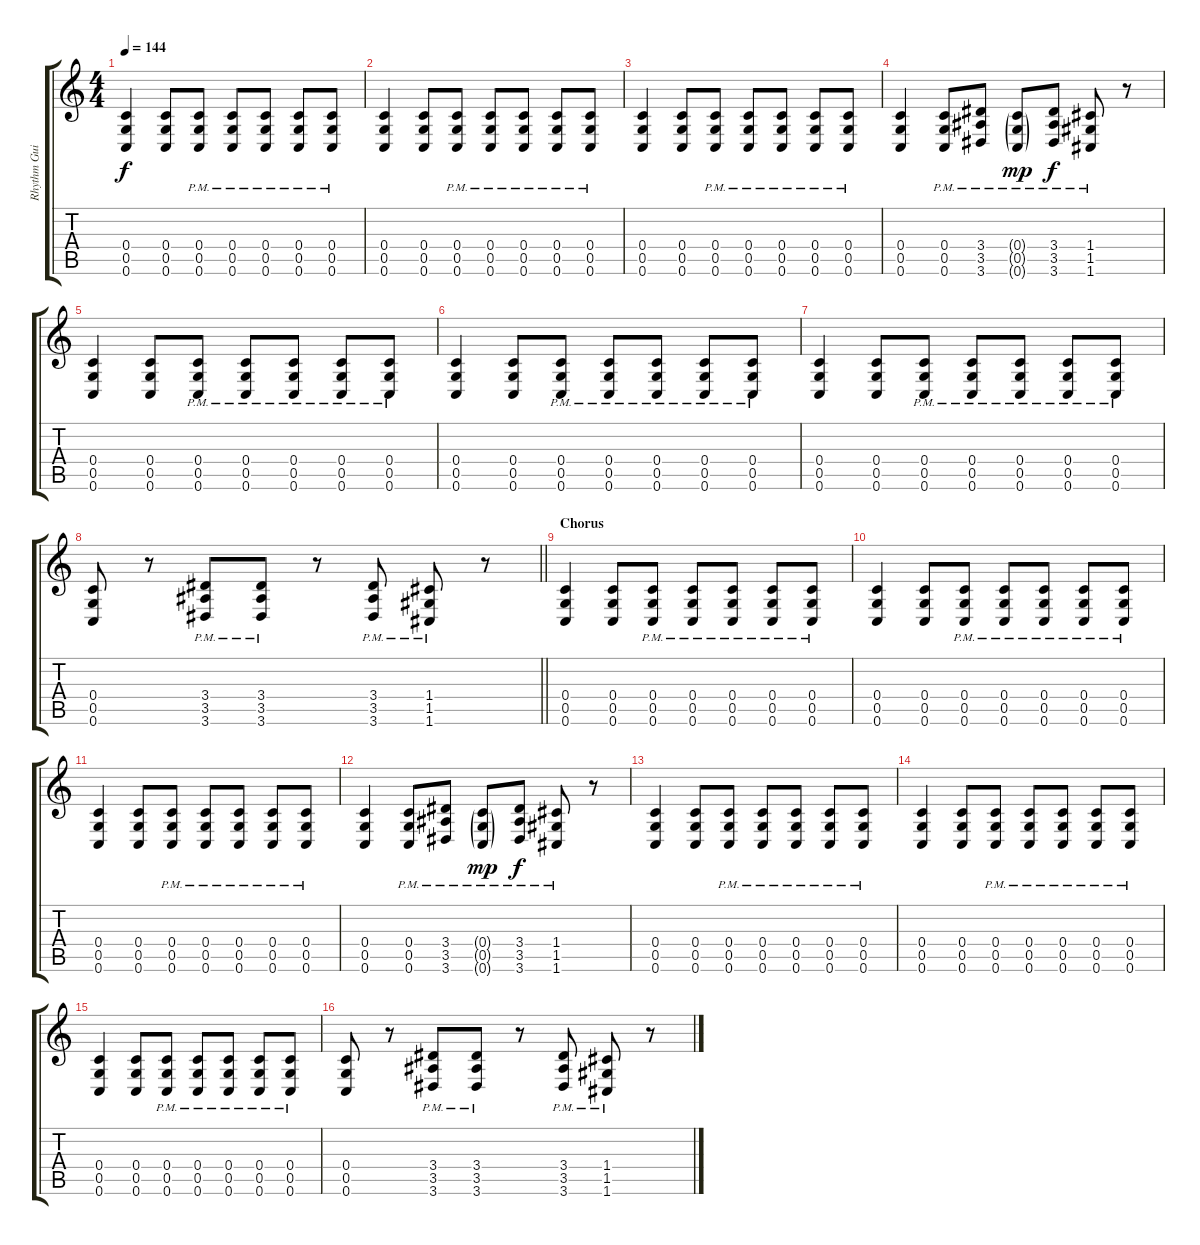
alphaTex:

\track ("Rhythm Guitar I" "Rhythm Gui") {instrument distortionguitar}
\staff {score tabs}
\tuning (D4 A3 F3 C3 G2 C2) {hide}
\ts (4 4)
\tempo 144
\clef g2
\ks c
(0.4 0.5 0.6).4{dy f} (0.4 0.5 0.6).8 (0.4{pm} 0.5{pm} 0.6{pm}).8 (0.4{pm} 0.5{pm} 0.6{pm}).8 (0.4{pm} 0.5{pm} 0.6{pm}).8 (0.4{pm} 0.5{pm} 0.6{pm}).8 (0.4{pm} 0.5{pm} 0.6{pm}).8 |
(0.4 0.5 0.6).4 (0.4 0.5 0.6).8 (0.4{pm} 0.5{pm} 0.6{pm}).8 (0.4{pm} 0.5{pm} 0.6{pm}).8 (0.4{pm} 0.5{pm} 0.6{pm}).8 (0.4{pm} 0.5{pm} 0.6{pm}).8 (0.4{pm} 0.5{pm} 0.6{pm}).8 |
(0.4 0.5 0.6).4 (0.4 0.5 0.6).8 (0.4{pm} 0.5{pm} 0.6{pm}).8 (0.4{pm} 0.5{pm} 0.6{pm}).8 (0.4{pm} 0.5{pm} 0.6{pm}).8 (0.4{pm} 0.5{pm} 0.6{pm}).8 (0.4{pm} 0.5{pm} 0.6{pm}).8 |
(0.4 0.5 0.6).4 (0.4{pm} 0.5{pm} 0.6{pm}).8 (3.4{pm} 3.5{pm} 3.6{pm}).8 (0.4{g pm} 0.5{g pm} 0.6{g pm}).8{dy mp} (3.4{pm} 3.5{pm} 3.6{pm}).8{dy f} (1.4{pm} 1.5{pm} 1.6{pm}).8 r.8 |
(0.4 0.5 0.6).4 (0.4 0.5 0.6).8 (0.4{pm} 0.5{pm} 0.6{pm}).8 (0.4{pm} 0.5{pm} 0.6{pm}).8 (0.4{pm} 0.5{pm} 0.6{pm}).8 (0.4{pm} 0.5{pm} 0.6{pm}).8 (0.4{pm} 0.5{pm} 0.6{pm}).8 |
(0.4 0.5 0.6).4 (0.4 0.5 0.6).8 (0.4{pm} 0.5{pm} 0.6{pm}).8 (0.4{pm} 0.5{pm} 0.6{pm}).8 (0.4{pm} 0.5{pm} 0.6{pm}).8 (0.4{pm} 0.5{pm} 0.6{pm}).8 (0.4{pm} 0.5{pm} 0.6{pm}).8 |
(0.4 0.5 0.6).4 (0.4 0.5 0.6).8 (0.4{pm} 0.5{pm} 0.6{pm}).8 (0.4{pm} 0.5{pm} 0.6{pm}).8 (0.4{pm} 0.5{pm} 0.6{pm}).8 (0.4{pm} 0.5{pm} 0.6{pm}).8 (0.4{pm} 0.5{pm} 0.6{pm}).8 |
\barLineRight lightlight
(0.4 0.5 0.6).8 r.8 (3.4{pm} 3.5{pm} 3.6{pm}).8 (3.4{pm} 3.5{pm} 3.6{pm}).8 r.8 (3.4{pm} 3.5{pm} 3.6{pm}).8 (1.4{pm} 1.5{pm} 1.6{pm}).8 r.8 |
\section ("" "Chorus")
(0.4 0.5 0.6).4 (0.4 0.5 0.6).8 (0.4{pm} 0.5{pm} 0.6{pm}).8 (0.4{pm} 0.5{pm} 0.6{pm}).8 (0.4{pm} 0.5{pm} 0.6{pm}).8 (0.4{pm} 0.5{pm} 0.6{pm}).8 (0.4{pm} 0.5{pm} 0.6{pm}).8 |
(0.4 0.5 0.6).4 (0.4 0.5 0.6).8 (0.4{pm} 0.5{pm} 0.6{pm}).8 (0.4{pm} 0.5{pm} 0.6{pm}).8 (0.4{pm} 0.5{pm} 0.6{pm}).8 (0.4{pm} 0.5{pm} 0.6{pm}).8 (0.4{pm} 0.5{pm} 0.6{pm}).8 |
(0.4 0.5 0.6).4 (0.4 0.5 0.6).8 (0.4{pm} 0.5{pm} 0.6{pm}).8 (0.4{pm} 0.5{pm} 0.6{pm}).8 (0.4{pm} 0.5{pm} 0.6{pm}).8 (0.4{pm} 0.5{pm} 0.6{pm}).8 (0.4{pm} 0.5{pm} 0.6{pm}).8 |
(0.4 0.5 0.6).4 (0.4{pm} 0.5{pm} 0.6{pm}).8 (3.4{pm} 3.5{pm} 3.6{pm}).8 (0.4{g pm} 0.5{g pm} 0.6{g pm}).8{dy mp} (3.4{pm} 3.5{pm} 3.6{pm}).8{dy f} (1.4{pm} 1.5{pm} 1.6{pm}).8 r.8 |
(0.4 0.5 0.6).4 (0.4 0.5 0.6).8 (0.4{pm} 0.5{pm} 0.6{pm}).8 (0.4{pm} 0.5{pm} 0.6{pm}).8 (0.4{pm} 0.5{pm} 0.6{pm}).8 (0.4{pm} 0.5{pm} 0.6{pm}).8 (0.4{pm} 0.5{pm} 0.6{pm}).8 |
(0.4 0.5 0.6).4 (0.4 0.5 0.6).8 (0.4{pm} 0.5{pm} 0.6{pm}).8 (0.4{pm} 0.5{pm} 0.6{pm}).8 (0.4{pm} 0.5{pm} 0.6{pm}).8 (0.4{pm} 0.5{pm} 0.6{pm}).8 (0.4{pm} 0.5{pm} 0.6{pm}).8 |
(0.4 0.5 0.6).4 (0.4 0.5 0.6).8 (0.4{pm} 0.5{pm} 0.6{pm}).8 (0.4{pm} 0.5{pm} 0.6{pm}).8 (0.4{pm} 0.5{pm} 0.6{pm}).8 (0.4{pm} 0.5{pm} 0.6{pm}).8 (0.4{pm} 0.5{pm} 0.6{pm}).8 |
(0.4 0.5 0.6).8 r.8 (3.4{pm} 3.5{pm} 3.6{pm}).8 (3.4{pm} 3.5{pm} 3.6{pm}).8 r.8 (3.4{pm} 3.5{pm} 3.6{pm}).8 (1.4{pm} 1.5{pm} 1.6{pm}).8 r.8
